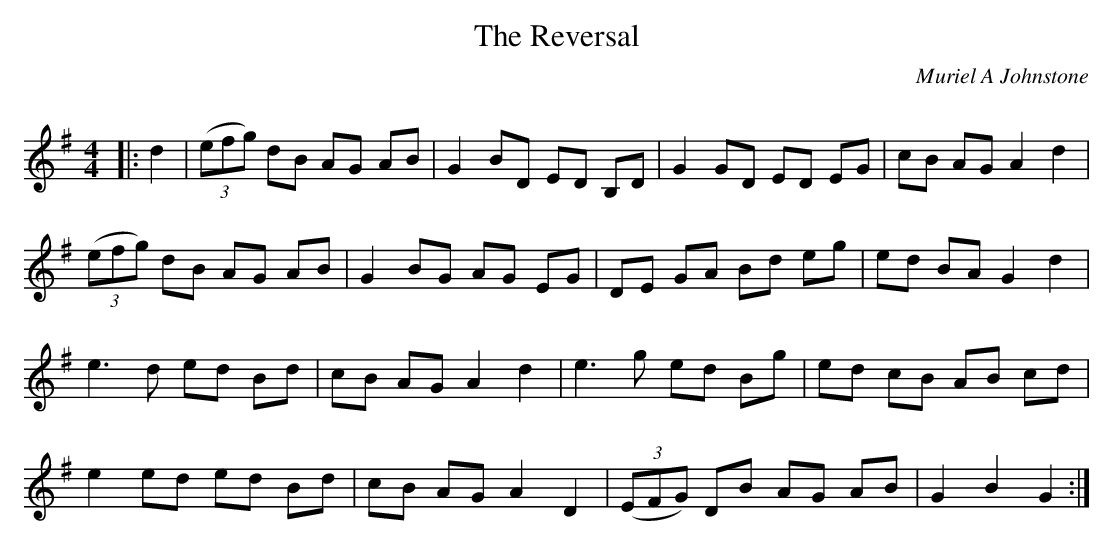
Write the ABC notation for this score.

X:1
T: The Reversal
C:Muriel A Johnstone
Q: 232
K:G
M:4/4
L:1/8
|:d2|((3efg) dB AG AB|G2 BD ED B,D|G2 GD ED EG|cB AG A2 d2|
((3efg) dB AG AB|G2 BG AG EG|DE GA Bd eg|ed BA G2 d2|
e3d ed Bd|cB AG A2 d2|e3g ed Bg|ed cB AB cd|
e2 ed ed Bd|cB AG A2 D2|((3EFG) DB AG AB|G2 B2 G2:|
